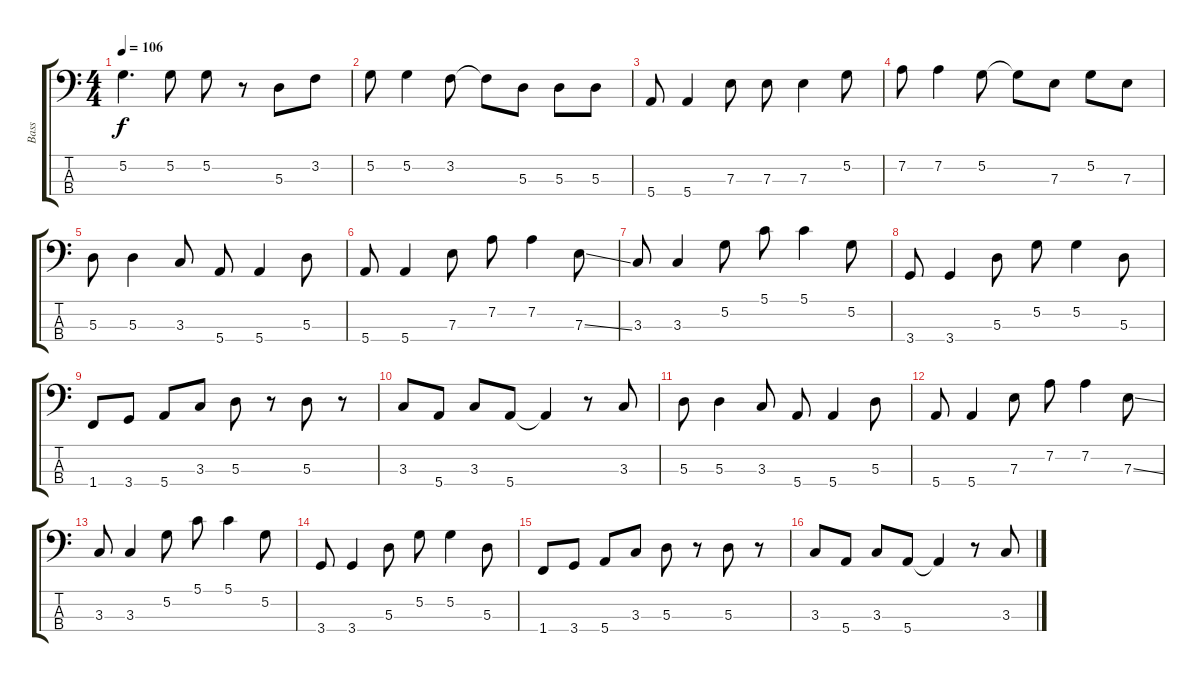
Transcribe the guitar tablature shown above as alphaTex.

\track ("Bass" "Bass") {instrument acousticguitarnylon}
\staff {score tabs}
\tuning (G2 D2 A1 E1) {hide}
\ts (4 4)
\tempo 106
\clef f4
\ks c
5.2.4{d dy f} 5.2.8 5.2.8 r.8 5.3.8 3.2.8 |
5.2.8 5.2.4 3.2.8 3.2{t}.8 5.3.8 5.3.8 5.3.8 |
5.4.8 5.4.4 7.3.8 7.3.8 7.3.4 5.2.8 |
7.2.8 7.2.4 5.2.8 5.2{t}.8 7.3.8 5.2.8 7.3.8 |
5.3.8 5.3.4 3.3.8 5.4.8 5.4.4 5.3.8 |
5.4.8 5.4.4 7.3.8 7.2.8 7.2.4 7.3{ss}.8 |
3.3.8 3.3.4 5.2.8 5.1.8 5.1.4 5.2.8 |
3.4.8 3.4.4 5.3.8 5.2.8 5.2.4 5.3.8 |
1.4.8 3.4.8 5.4.8 3.3.8 5.3.8 r.8 5.3.8 r.8 |
3.3.8 5.4.8 3.3.8 5.4.8 5.4{t}.4 r.8 3.3.8 |
5.3.8 5.3.4 3.3.8 5.4.8 5.4.4 5.3.8 |
5.4.8 5.4.4 7.3.8 7.2.8 7.2.4 7.3{ss}.8 |
3.3.8 3.3.4 5.2.8 5.1.8 5.1.4 5.2.8 |
3.4.8 3.4.4 5.3.8 5.2.8 5.2.4 5.3.8 |
1.4.8 3.4.8 5.4.8 3.3.8 5.3.8 r.8 5.3.8 r.8 |
3.3.8 5.4.8 3.3.8 5.4.8 5.4{t}.4 r.8 3.3.8
